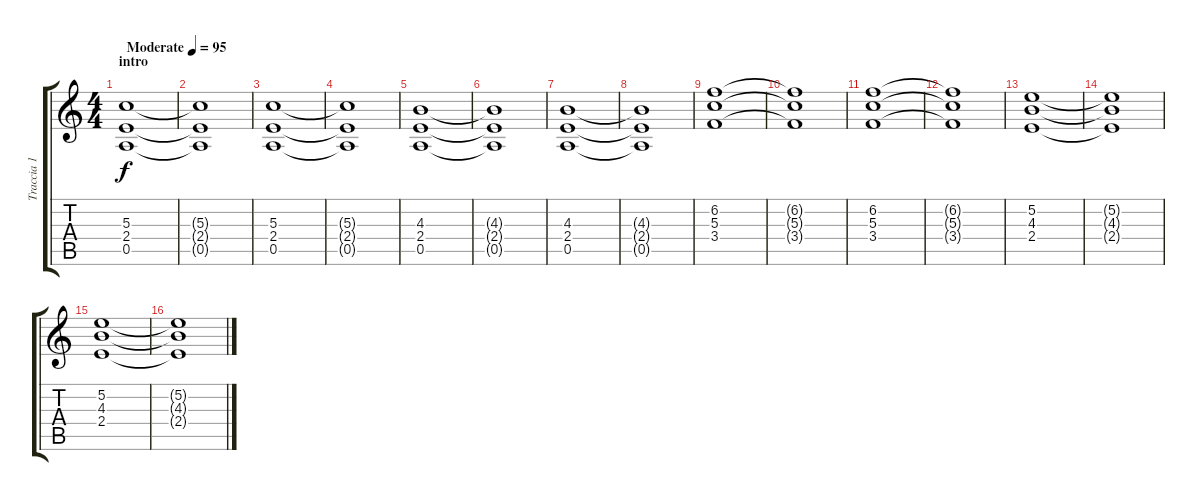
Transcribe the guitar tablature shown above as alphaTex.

\track ("Traccia 1" "Traccia 1") {instrument electricguitarclean}
\staff {score tabs}
\tuning (E4 B3 G3 D3 A2 E2) {hide}
\ts (4 4)
\section ("" "intro")
\tempo (95 "Moderate")
\clef g2
\ks c
(5.3 2.4 0.5).1{dy f instrument electricguitarclean} |
(5.3{t} 2.4{t} 0.5{t}).1 |
(5.3 2.4 0.5).1 |
(5.3{t} 2.4{t} 0.5{t}).1 |
(4.3 2.4 0.5).1 |
(4.3{t} 2.4{t} 0.5{t}).1 |
(4.3 2.4 0.5).1 |
(4.3{t} 2.4{t} 0.5{t}).1 |
(6.2 5.3 3.4).1 |
(6.2{t} 5.3{t} 3.4{t}).1 |
(6.2 5.3 3.4).1 |
(6.2{t} 5.3{t} 3.4{t}).1 |
(5.2 4.3 2.4).1 |
(5.2{t} 4.3{t} 2.4{t}).1 |
(5.2 4.3 2.4).1 |
(5.2{t} 4.3{t} 2.4{t}).1
